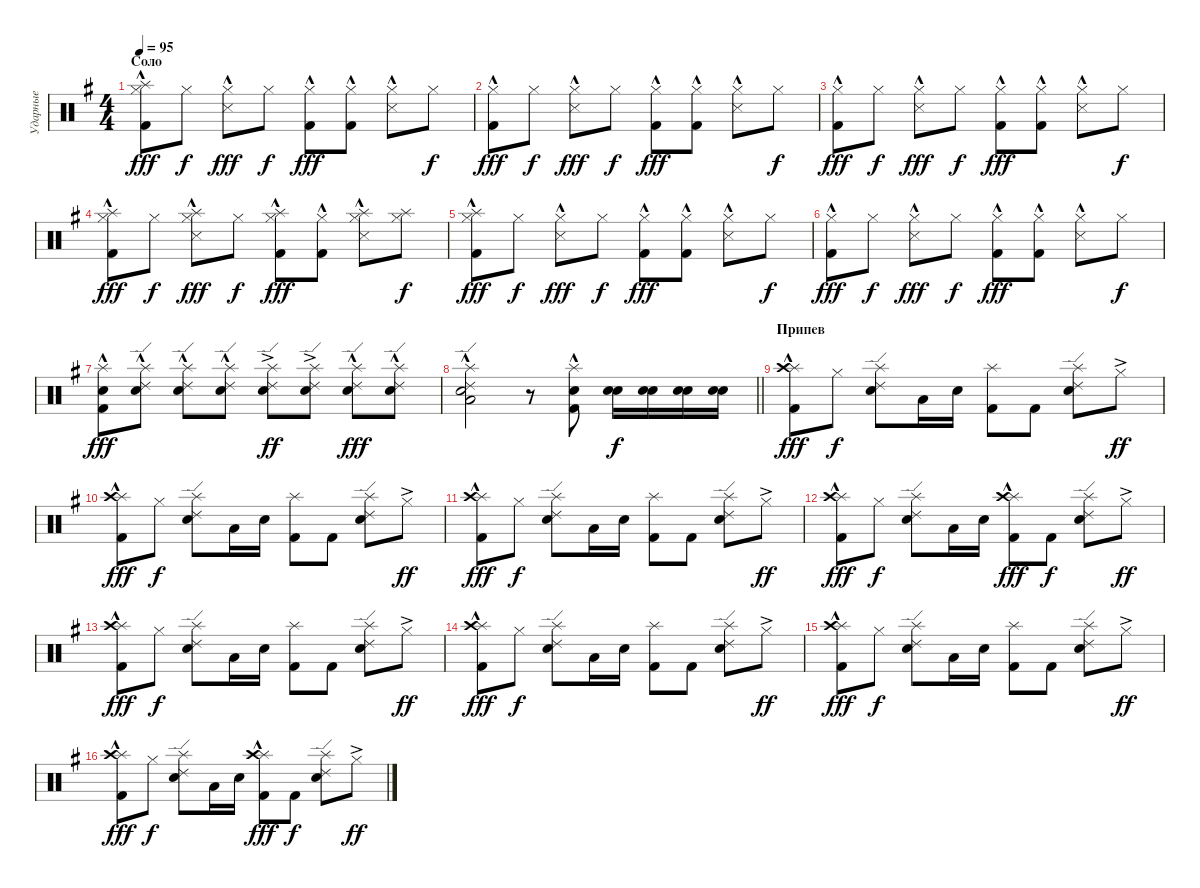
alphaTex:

\track ("Ударные" "Ударные") {instrument percussion}
\staff {score}
\articulation defaults
\ts (4 4)
\section ("" "Соло")
\tempo 95
\clef neutral
\ks eminor
("Splash (hit)" "Hi-Hat (closed)" "Kick (hit) 2"{hac}).8{dy fff} "Hi-Hat (closed)".8{dy f} ("Hi-Hat (closed)" "Snare (side stick) 3"{hac}).8{dy fff} "Hi-Hat (closed)".8{dy f} ("Hi-Hat (closed)" "Kick (hit) 2"{hac}).8{dy fff} ("Hi-Hat (closed)" "Kick (hit) 2"{hac}).8 ("Hi-Hat (closed)" "Snare (side stick) 3"{hac}).8 "Hi-Hat (closed)".8{dy f} |
("Hi-Hat (closed)" "Kick (hit) 2"{hac}).8{dy fff} "Hi-Hat (closed)".8{dy f} ("Hi-Hat (closed)" "Snare (side stick) 3"{hac}).8{dy fff} "Hi-Hat (closed)".8{dy f} ("Hi-Hat (closed)" "Kick (hit) 2"{hac}).8{dy fff} ("Hi-Hat (closed)" "Kick (hit) 2"{hac}).8 ("Hi-Hat (closed)" "Snare (side stick) 3"{hac}).8 "Hi-Hat (closed)".8{dy f} |
("Hi-Hat (closed)" "Kick (hit) 2"{hac}).8{dy fff} "Hi-Hat (closed)".8{dy f} ("Hi-Hat (closed)" "Snare (side stick) 3"{hac}).8{dy fff} "Hi-Hat (closed)".8{dy f} ("Hi-Hat (closed)" "Kick (hit) 2"{hac}).8{dy fff} ("Hi-Hat (closed)" "Kick (hit) 2"{hac}).8 ("Hi-Hat (closed)" "Snare (side stick) 3"{hac}).8 "Hi-Hat (closed)".8{dy f} |
("Splash (hit)" "Hi-Hat (closed)" "Kick (hit) 2"{hac}).8{dy fff} "Hi-Hat (closed)".8{dy f} ("Splash (hit)" "Hi-Hat (closed)" "Snare (side stick) 3"{hac}).8{dy fff} "Hi-Hat (closed)".8{dy f} ("Splash (hit)" "Hi-Hat (closed)" "Kick (hit) 2"{hac}).8{dy fff} ("Hi-Hat (closed)" "Kick (hit) 2"{hac}).8 ("Splash (hit)" "Hi-Hat (closed)" "Snare (side stick) 3"{hac}).8 ("Splash (hit)" "Hi-Hat (closed)").8{dy f} |
("Splash (hit)" "Hi-Hat (closed)" "Kick (hit) 2"{hac}).8{dy fff} "Hi-Hat (closed)".8{dy f} ("Hi-Hat (closed)" "Snare (side stick) 3"{hac}).8{dy fff} "Hi-Hat (closed)".8{dy f} ("Hi-Hat (closed)" "Kick (hit) 2"{hac}).8{dy fff} ("Hi-Hat (closed)" "Kick (hit) 2"{hac}).8 ("Hi-Hat (closed)" "Snare (side stick) 3"{hac}).8 "Hi-Hat (closed)".8{dy f} |
("Hi-Hat (closed)" "Kick (hit) 2"{hac}).8{dy fff} "Hi-Hat (closed)".8{dy f} ("Hi-Hat (closed)" "Snare (side stick) 3"{hac}).8{dy fff} "Hi-Hat (closed)".8{dy f} ("Hi-Hat (closed)" "Kick (hit) 2"{hac}).8{dy fff} ("Hi-Hat (closed)" "Kick (hit) 2"{hac}).8 ("Hi-Hat (closed)" "Snare (side stick) 3"{hac}).8 "Hi-Hat (closed)".8{dy f} |
("Splash (hit)" "Snare (hit) 2"{hac} "Kick (hit) 2").8{dy fff} ("Splash (hit)" "Snare (hit) 2"{hac} "Ride (edge) 2").8 ("Splash (hit)" "Snare (hit) 2"{hac} "Ride (edge) 2").8 ("Splash (hit)" "Snare (hit) 2"{hac} "Ride (edge) 2").8 ("Splash (hit)"{ac} "Snare (hit) 2"{ac} "Ride (edge) 2"{ac}).8{dy ff} ("Splash (hit)"{ac} "Snare (hit) 2"{ac} "Ride (edge) 2"{ac}).8 ("Splash (hit)"{hac} "Snare (hit) 2"{hac} "Ride (edge) 2"{hac}).8{dy fff} ("Splash (hit)"{hac} "Snare (hit) 2"{hac} "Ride (edge) 2"{hac}).8 |
\barLineRight lightlight
("Low Floor Tom (hit)" "Splash (hit)"{hac} "Snare (hit) 2"{hac} "Ride (edge) 2"{hac}).2 r.8 ("Splash (hit)" "Electric Snare (hit)" "Kick (hit) 2"{hac}).8 ("Electric Snare (hit)" "Snare (hit) 2").16{dy f} ("Electric Snare (hit)" "Snare (hit) 2").16 ("Electric Snare (hit)" "Snare (hit) 2").16 ("Electric Snare (hit)" "Snare (hit) 2").16 |
\section ("" "Припев")
("Splash (hit)" "Crash high (hit)"{hac} "Kick (hit) 2").8{dy fff} "Hi-Hat (closed)".8{dy f} ("Splash (hit)" "Snare (hit) 2" "Ride (edge) 2").8 "Low Floor Tom (hit)".16 "Electric Snare (hit)".16 ("Splash (hit)" "Kick (hit) 2").8 "Kick (hit) 2".8 ("Splash (hit)" "Snare (hit) 2" "Ride (edge) 2").8 "Hi-Hat (closed)"{ac}.8{dy ff} |
("Splash (hit)" "Crash high (hit)"{hac} "Kick (hit) 2").8{dy fff} "Hi-Hat (closed)".8{dy f} ("Splash (hit)" "Snare (hit) 2" "Ride (edge) 2").8 "Low Floor Tom (hit)".16 "Electric Snare (hit)".16 ("Splash (hit)" "Kick (hit) 2").8 "Kick (hit) 2".8 ("Splash (hit)" "Snare (hit) 2" "Ride (edge) 2").8 "Hi-Hat (closed)"{ac}.8{dy ff} |
("Splash (hit)" "Crash high (hit)"{hac} "Kick (hit) 2").8{dy fff} "Hi-Hat (closed)".8{dy f} ("Splash (hit)" "Snare (hit) 2" "Ride (edge) 2").8 "Low Floor Tom (hit)".16 "Electric Snare (hit)".16 ("Splash (hit)" "Kick (hit) 2").8 "Kick (hit) 2".8 ("Splash (hit)" "Snare (hit) 2" "Ride (edge) 2").8 "Hi-Hat (closed)"{ac}.8{dy ff} |
("Splash (hit)" "Crash high (hit)"{hac} "Kick (hit) 2").8{dy fff} "Hi-Hat (closed)".8{dy f} ("Splash (hit)" "Snare (hit) 2" "Ride (edge) 2").8 "Low Floor Tom (hit)".16 "Electric Snare (hit)".16 ("Splash (hit)" "Crash high (hit)"{hac} "Kick (hit) 2").8{dy fff} "Kick (hit) 2".8{dy f} ("Splash (hit)" "Snare (hit) 2" "Ride (edge) 2").8 "Hi-Hat (closed)"{ac}.8{dy ff} |
("Splash (hit)" "Crash high (hit)"{hac} "Kick (hit) 2").8{dy fff} "Hi-Hat (closed)".8{dy f} ("Splash (hit)" "Snare (hit) 2" "Ride (edge) 2").8 "Low Floor Tom (hit)".16 "Electric Snare (hit)".16 ("Splash (hit)" "Kick (hit) 2").8 "Kick (hit) 2".8 ("Splash (hit)" "Snare (hit) 2" "Ride (edge) 2").8 "Hi-Hat (closed)"{ac}.8{dy ff} |
("Splash (hit)" "Crash high (hit)"{hac} "Kick (hit) 2").8{dy fff} "Hi-Hat (closed)".8{dy f} ("Splash (hit)" "Snare (hit) 2" "Ride (edge) 2").8 "Low Floor Tom (hit)".16 "Electric Snare (hit)".16 ("Splash (hit)" "Kick (hit) 2").8 "Kick (hit) 2".8 ("Splash (hit)" "Snare (hit) 2" "Ride (edge) 2").8 "Hi-Hat (closed)"{ac}.8{dy ff} |
("Splash (hit)" "Crash high (hit)"{hac} "Kick (hit) 2").8{dy fff} "Hi-Hat (closed)".8{dy f} ("Splash (hit)" "Snare (hit) 2" "Ride (edge) 2").8 "Low Floor Tom (hit)".16 "Electric Snare (hit)".16 ("Splash (hit)" "Kick (hit) 2").8 "Kick (hit) 2".8 ("Splash (hit)" "Snare (hit) 2" "Ride (edge) 2").8 "Hi-Hat (closed)"{ac}.8{dy ff} |
("Splash (hit)" "Crash high (hit)"{hac} "Kick (hit) 2").8{dy fff} "Hi-Hat (closed)".8{dy f} ("Splash (hit)" "Snare (hit) 2" "Ride (edge) 2").8 "Low Floor Tom (hit)".16 "Electric Snare (hit)".16 ("Splash (hit)" "Crash high (hit)"{hac} "Kick (hit) 2").8{dy fff} "Kick (hit) 2".8{dy f} ("Splash (hit)" "Snare (hit) 2" "Ride (edge) 2").8 "Hi-Hat (closed)"{ac}.8{dy ff}
